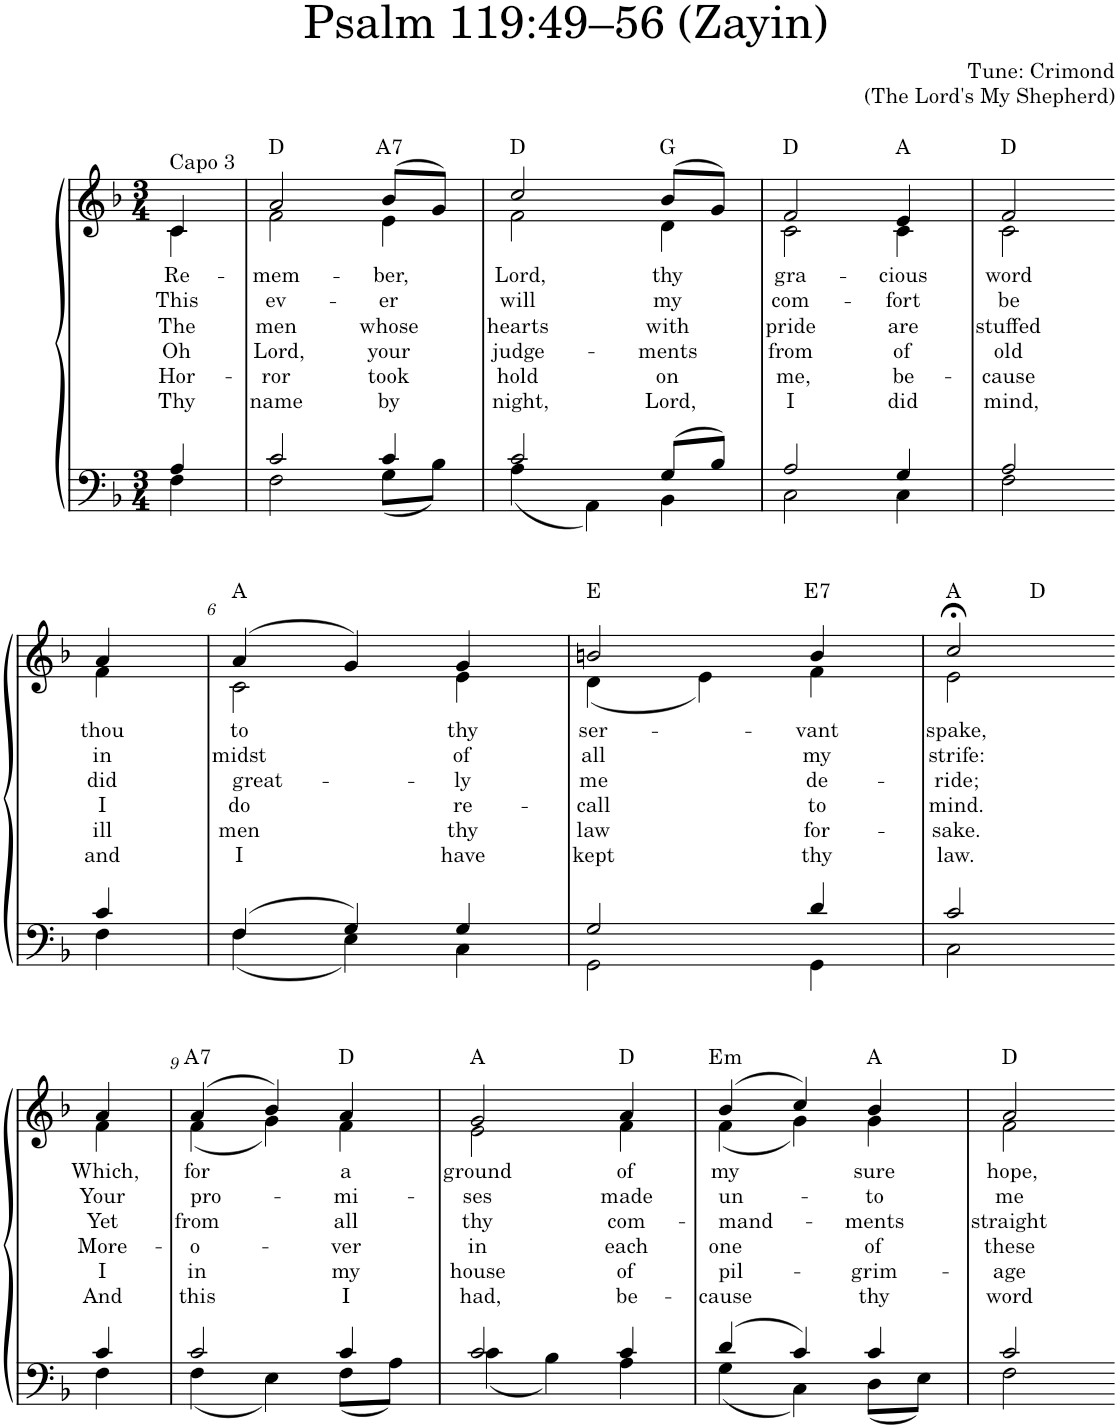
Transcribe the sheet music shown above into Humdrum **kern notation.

**kern	**kern	**text	**text	**text	**text	**text	**text	**harte
*part1	*part1	*part1	*part1	*part1	*part1	*part1	*part1	*part1
*staff2	*staff1	*staff1	*staff1	*staff1	*staff1	*staff1	*staff1	*
*I"Choir	*	*	*	*	*	*	*	*
*clefF4	*clefG2	*	*	*	*	*	*	*
*k[b-]	*k[b-]	*	*	*	*	*	*	*
*F:	*F:	*	*	*	*	*	*	*
*M3/4	*M3/4	*	*	*	*	*	*	*
=1X	=1X	=1X	=1X	=1X	=1X	=1X	=1X	=1X
*^	*	*	*	*	*	*	*	*
!	!	!LO:TX:a:t=Capo 3	!	!	!	!	!	!	!
!	!	!	!LO:LY:b	!LO:LY:b	!LO:LY:b	!LO:LY:b	!LO:LY:b	!LO:LY:b	!
*	*	*^	*	*	*	*	*	*	*
4A/	4F\	4c/	4c\	Re-	This	The	Oh	Hor-	Thy	.
=2	=2	=2	=2	=2	=2	=2	=2	=2	=2	=2
!	!	!	!	!LO:LY:b	!LO:LY:b	!LO:LY:b	!LO:LY:b	!LO:LY:b	!LO:LY:b	!
2c/	2F\	2a/	2f\	-mem-	ev-	men	Lord,	-ror	name	D:maj
!	!	!	!	!LO:LY:b	!LO:LY:b	!LO:LY:b	!LO:LY:b	!LO:LY:b	!LO:LY:b	!LO:H:kt=7
4c/	8G\L	(8b-/L	4e\	-ber,	-er	whose	your	took	by	A:7
.	8B-\J	8g/J)	.	.	.	.	.	.	.	.
=3	=3	=3	=3	=3	=3	=3	=3	=3	=3	=3
!	!	!	!	!LO:LY:b	!LO:LY:b	!LO:LY:b	!LO:LY:b	!LO:LY:b	!LO:LY:b	!
2c/	4A\	2cc/	2f\	Lord,	will	hearts	judge-	hold	night,	D:maj
.	4AA\	.	.	.	.	.	.	.	.	.
!	!	!	!	!LO:LY:b	!LO:LY:b	!LO:LY:b	!LO:LY:b	!LO:LY:b	!LO:LY:b	!
8G/L	4BB-\	(8b-/L	4d\	thy	my	with	-ments	on	Lord,	G:maj
8B-/J	.	8g/J)	.	.	.	.	.	.	.	.
=4	=4	=4	=4	=4	=4	=4	=4	=4	=4	=4
!	!	!	!	!LO:LY:b	!LO:LY:b	!LO:LY:b	!LO:LY:b	!LO:LY:b	!LO:LY:b	!
2A/	2C\	2f/	2c\	gra-	com-	pride	from	me,	I	D:maj
!	!	!	!	!LO:LY:b	!LO:LY:b	!LO:LY:b	!LO:LY:b	!LO:LY:b	!LO:LY:b	!
4G/	4C\	4e/	4c\	-cious	-fort	are	of	be-	did	A:maj
=5	=5	=5	=5	=5	=5	=5	=5	=5	=5	=5
!	!	!	!	!LO:LY:b	!LO:LY:b	!LO:LY:b	!LO:LY:b	!LO:LY:b	!LO:LY:b	!
2A/	2F\	2f/	2c\	word	be	stuffed	old	-cause	mind,	D:maj
!!LO:LB:g=z	!!
=5X2-	=5X2-	=5X2-	=5X2-	=5X2-	=5X2-	=5X2-	=5X2-	=5X2-	=5X2-	=5X2-
!	!	!	!	!LO:LY:b	!LO:LY:b	!LO:LY:b	!LO:LY:b	!LO:LY:b	!LO:LY:b	!
4c/	4F\	4a/	4f\	thou	in	did	I	ill	and	.
=6	=6	=6	=6	=6	=6	=6	=6	=6	=6	=6
!	!	!	!	!LO:LY:b	!LO:LY:b	!LO:LY:b	!LO:LY:b	!LO:LY:b	!LO:LY:b	!
4F/	4F\	(4a/	2c\	to	midst	great-	do	men	I	A:maj
4G/	4E\	4g/)	.	.	.	.	.	.	.	.
!	!	!	!	!LO:LY:b	!LO:LY:b	!LO:LY:b	!LO:LY:b	!LO:LY:b	!LO:LY:b	!
4G/	4C\	4g/	4e\	thy	of	-ly	re-	thy	have	.
=7	=7	=7	=7	=7	=7	=7	=7	=7	=7	=7
!	!	!	!	!LO:LY:b	!LO:LY:b	!LO:LY:b	!LO:LY:b	!LO:LY:b	!LO:LY:b	!
2G/	2GG\	2bn/	(4d\	ser-	all	me	-call	law	kept	E:maj
.	.	.	4e\)	.	.	.	.	.	.	.
!	!	!	!	!LO:LY:b	!LO:LY:b	!LO:LY:b	!LO:LY:b	!LO:LY:b	!LO:LY:b	!LO:H:kt=7
4d/	4GG\	4b/	4f\	-vant	my	de-	to	for-	thy	E:7
=8	=8	=8	=8	=8	=8	=8	=8	=8	=8	=8
!	!	!	!	!LO:LY:b	!LO:LY:b	!LO:LY:b	!LO:LY:b	!LO:LY:b	!LO:LY:b	!
*	*	*	*^	*	*	*	*	*	*	*
2c/	2C\	2cc;</	2e\	4ryy	spake,	strife:	-ride;	mind.	-sake.	law.	A:maj
.	.	.	.	4ryy	.	.	.	.	.	.	D:maj
!!LO:LB:g=z
=8X3-	=8X3-	=8X3-	=8X3-	=8X3-	=8X3-	=8X3-	=8X3-	=8X3-	=8X3-	=8X3-	=8X3-
!	!	!	!	!	!LO:LY:b	!LO:LY:b	!LO:LY:b	!LO:LY:b	!LO:LY:b	!LO:LY:b	!
*	*	*	*v	*v	*	*	*	*	*	*	*
4c/	4F\	4a/	4f\	Which,	Your	Yet	More-	I	And	.
=9	=9	=9	=9	=9	=9	=9	=9	=9	=9	=9
!	!	!	!	!LO:LY:b	!LO:LY:b	!LO:LY:b	!LO:LY:b	!LO:LY:b	!LO:LY:b	!LO:H:kt=7
2c/	4F\	(4a/	(4f\	for	pro-	from	-o-	in	this	A:7
.	4E\	4b-/)	4g\)	.	.	.	.	.	.	.
!	!	!	!	!LO:LY:b	!LO:LY:b	!LO:LY:b	!LO:LY:b	!LO:LY:b	!LO:LY:b	!
4c/	8F\L	4a/	4f\	a	-mi-	all	-ver	my	I	D:maj
.	8A\J	.	.	.	.	.	.	.	.	.
=10	=10	=10	=10	=10	=10	=10	=10	=10	=10	=10
!	!	!	!	!LO:LY:b	!LO:LY:b	!LO:LY:b	!LO:LY:b	!LO:LY:b	!LO:LY:b	!
2c/	4c\	2g/	2e\	ground	-ses	thy	in	house	had,	A:maj
.	4B-\	.	.	.	.	.	.	.	.	.
!	!	!	!	!LO:LY:b	!LO:LY:b	!LO:LY:b	!LO:LY:b	!LO:LY:b	!LO:LY:b	!
4c/	4A\	4a/	4f\	of	made	com-	each	of	be-	D:maj
=11	=11	=11	=11	=11	=11	=11	=11	=11	=11	=11
!	!	!	!	!LO:LY:b	!LO:LY:b	!LO:LY:b	!LO:LY:b	!LO:LY:b	!LO:LY:b	!LO:H:kt=m
4d/	4G\	(4b-/	(4f\	my	un-	-mand-	one	pil-	-cause	E:min
4c/	4C\	4cc/)	4g\)	.	.	.	.	.	.	.
!	!	!	!	!LO:LY:b	!LO:LY:b	!LO:LY:b	!LO:LY:b	!LO:LY:b	!LO:LY:b	!
4c/	8D\L	4b-/	4g\	sure	-to	-ments	of	-grim-	thy	A:maj
.	8E\J	.	.	.	.	.	.	.	.	.
=12	=12	=12	=12	=12	=12	=12	=12	=12	=12	=12
!	!	!	!	!LO:LY:b	!LO:LY:b	!LO:LY:b	!LO:LY:b	!LO:LY:b	!LO:LY:b	!
2c/	2F\	2a/	2f\	hope,	me	straight	these	-age	word	D:maj
*v	*v	*	*	*	*	*	*	*	*	*
*	*v	*v	*	*	*	*	*	*	*
=-	=-	=-	=-	=-	=-	=-	=-	=-
*-	*-	*-	*-	*-	*-	*-	*-	*-
